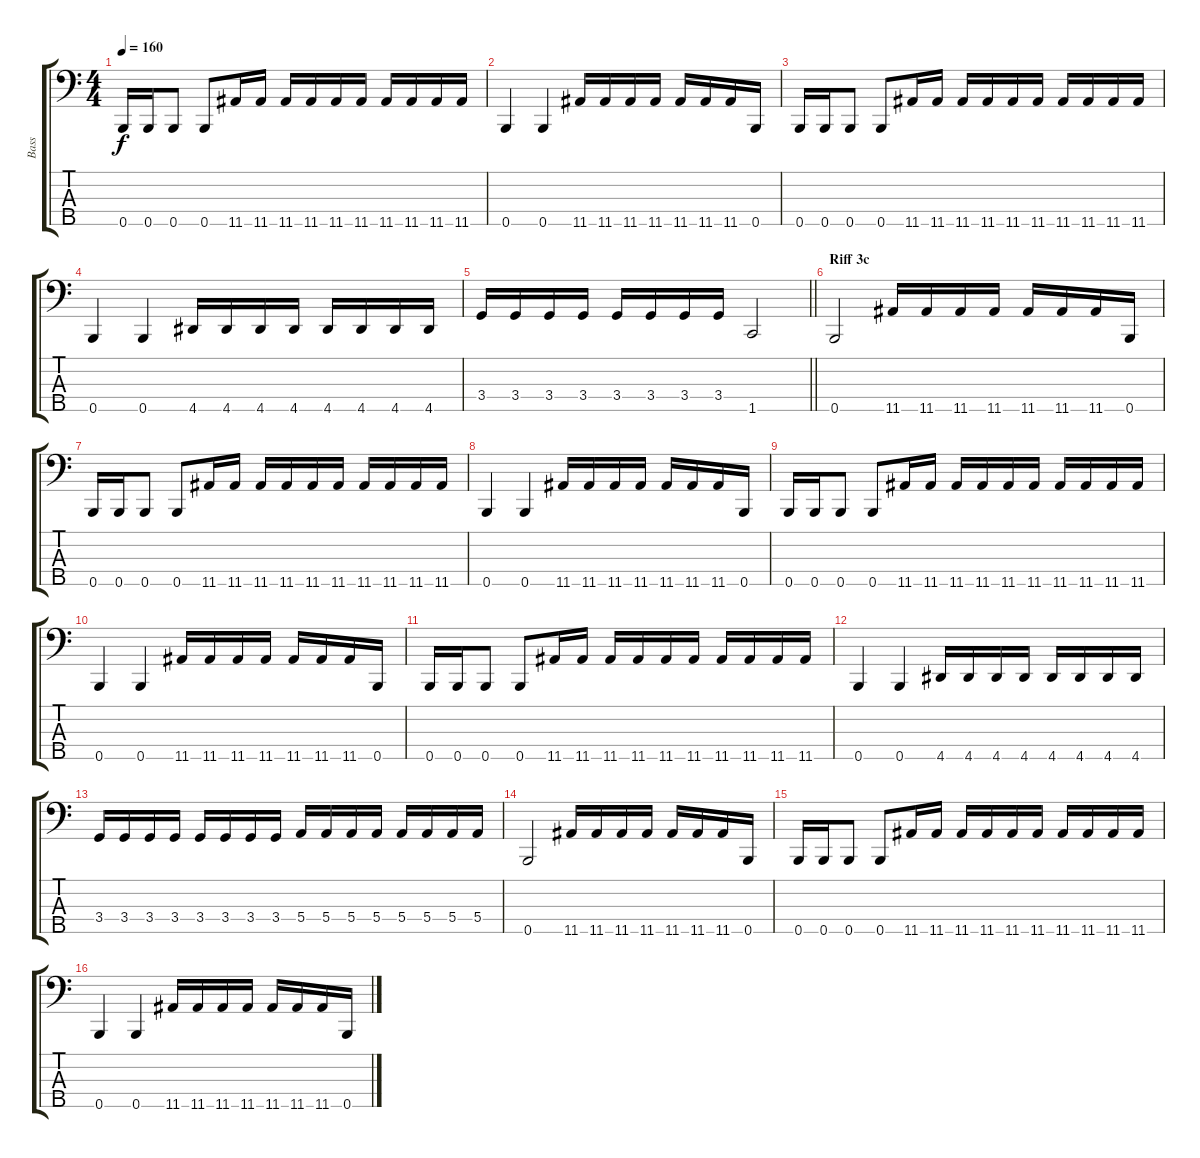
\track ("Bass" "Bass") {instrument electricbasspick}
\staff {score tabs}
\tuning (G2 D2 A1 E1 B0) {hide}
\ts (4 4)
\tempo 160
\clef f4
\ks c
0.5.16{dy f} 0.5.16 0.5.8 0.5.8 11.5.16 11.5.16 11.5.16 11.5.16 11.5.16 11.5.16 11.5.16 11.5.16 11.5.16 11.5.16 |
0.5.4 0.5.4 11.5.16 11.5.16 11.5.16 11.5.16 11.5.16 11.5.16 11.5.16 0.5.16 |
0.5.16 0.5.16 0.5.8 0.5.8 11.5.16 11.5.16 11.5.16 11.5.16 11.5.16 11.5.16 11.5.16 11.5.16 11.5.16 11.5.16 |
0.5.4 0.5.4 4.5.16 4.5.16 4.5.16 4.5.16 4.5.16 4.5.16 4.5.16 4.5.16 |
\barLineRight lightlight
3.4.16 3.4.16 3.4.16 3.4.16 3.4.16 3.4.16 3.4.16 3.4.16 1.5.2 |
\section ("" "Riff 3c")
0.5.2 11.5.16 11.5.16 11.5.16 11.5.16 11.5.16 11.5.16 11.5.16 0.5.16 |
0.5.16 0.5.16 0.5.8 0.5.8 11.5.16 11.5.16 11.5.16 11.5.16 11.5.16 11.5.16 11.5.16 11.5.16 11.5.16 11.5.16 |
0.5.4 0.5.4 11.5.16 11.5.16 11.5.16 11.5.16 11.5.16 11.5.16 11.5.16 0.5.16 |
0.5.16 0.5.16 0.5.8 0.5.8 11.5.16 11.5.16 11.5.16 11.5.16 11.5.16 11.5.16 11.5.16 11.5.16 11.5.16 11.5.16 |
0.5.4 0.5.4 11.5.16 11.5.16 11.5.16 11.5.16 11.5.16 11.5.16 11.5.16 0.5.16 |
0.5.16 0.5.16 0.5.8 0.5.8 11.5.16 11.5.16 11.5.16 11.5.16 11.5.16 11.5.16 11.5.16 11.5.16 11.5.16 11.5.16 |
0.5.4 0.5.4 4.5.16 4.5.16 4.5.16 4.5.16 4.5.16 4.5.16 4.5.16 4.5.16 |
3.4.16 3.4.16 3.4.16 3.4.16 3.4.16 3.4.16 3.4.16 3.4.16 5.4.16 5.4.16 5.4.16 5.4.16 5.4.16 5.4.16 5.4.16 5.4.16 |
0.5.2 11.5.16 11.5.16 11.5.16 11.5.16 11.5.16 11.5.16 11.5.16 0.5.16 |
0.5.16 0.5.16 0.5.8 0.5.8 11.5.16 11.5.16 11.5.16 11.5.16 11.5.16 11.5.16 11.5.16 11.5.16 11.5.16 11.5.16 |
0.5.4 0.5.4 11.5.16 11.5.16 11.5.16 11.5.16 11.5.16 11.5.16 11.5.16 0.5.16
